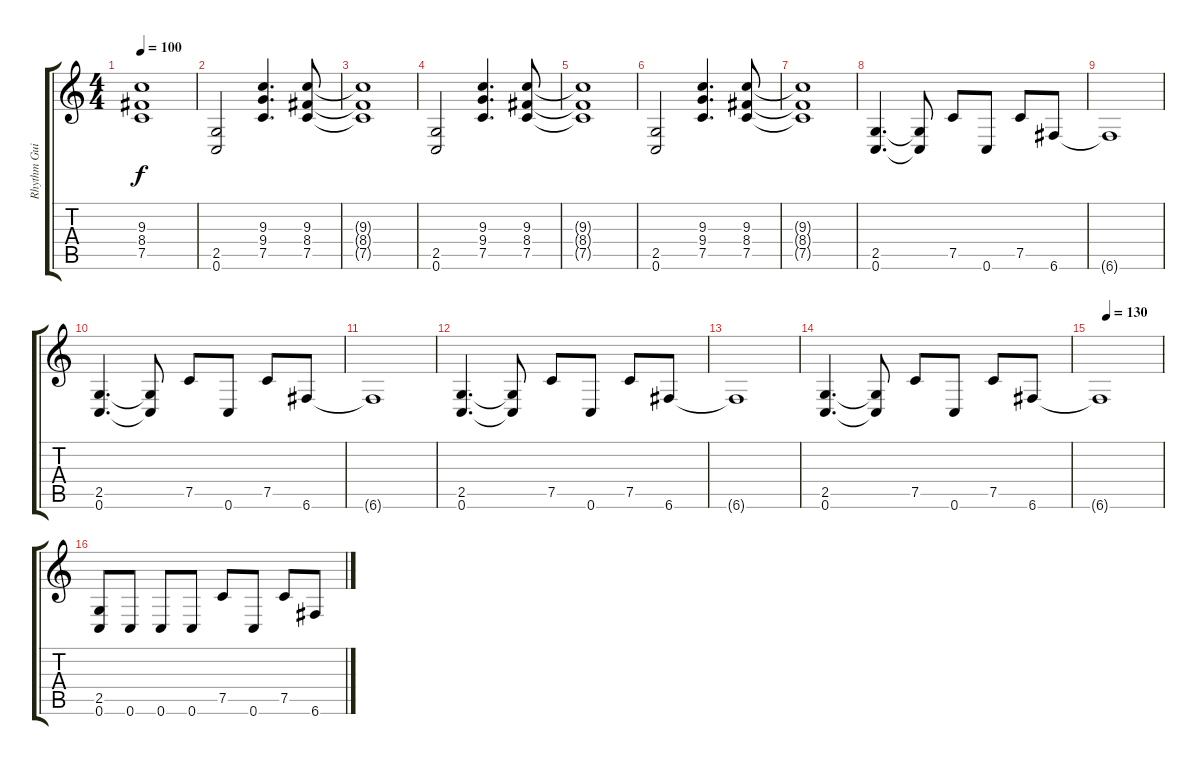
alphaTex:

\track ("Rhythm Guitar" "Rhythm Gui") {instrument distortionguitar}
\staff {score tabs}
\tuning (C4 G3 Eb3 Bb2 F2 C2) {hide}
\ts (4 4)
\tempo 100
\clef g2
\ks c
(9.3{t} 8.4{t} 7.5{t}).1{dy f} |
(2.5 0.6).2 (9.3 9.4 7.5).4{d} (9.3 8.4 7.5).8 |
(9.3{t} 8.4{t} 7.5{t}).1 |
(2.5 0.6).2 (9.3 9.4 7.5).4{d} (9.3 8.4 7.5).8 |
(9.3{t} 8.4{t} 7.5{t}).1 |
(2.5 0.6).2 (9.3 9.4 7.5).4{d} (9.3 8.4 7.5).8 |
(9.3{t} 8.4{t} 7.5{t}).1 |
(2.5 0.6).4{d} (2.5{t} 0.6{t}).8 7.5.8 0.6.8 7.5.8 6.6.8 |
6.6{t}.1 |
(2.5 0.6).4{d} (2.5{t} 0.6{t}).8 7.5.8 0.6.8 7.5.8 6.6.8 |
6.6{t}.1 |
(2.5 0.6).4{d} (2.5{t} 0.6{t}).8 7.5.8 0.6.8 7.5.8 6.6.8 |
6.6{t}.1 |
(2.5 0.6).4{d} (2.5{t} 0.6{t}).8 7.5.8 0.6.8 7.5.8 6.6.8 |
\tempo (130 0.125)
6.6{t}.1 |
(2.5 0.6).8 0.6.8 0.6.8 0.6.8 7.5.8 0.6.8 7.5.8 6.6.8
